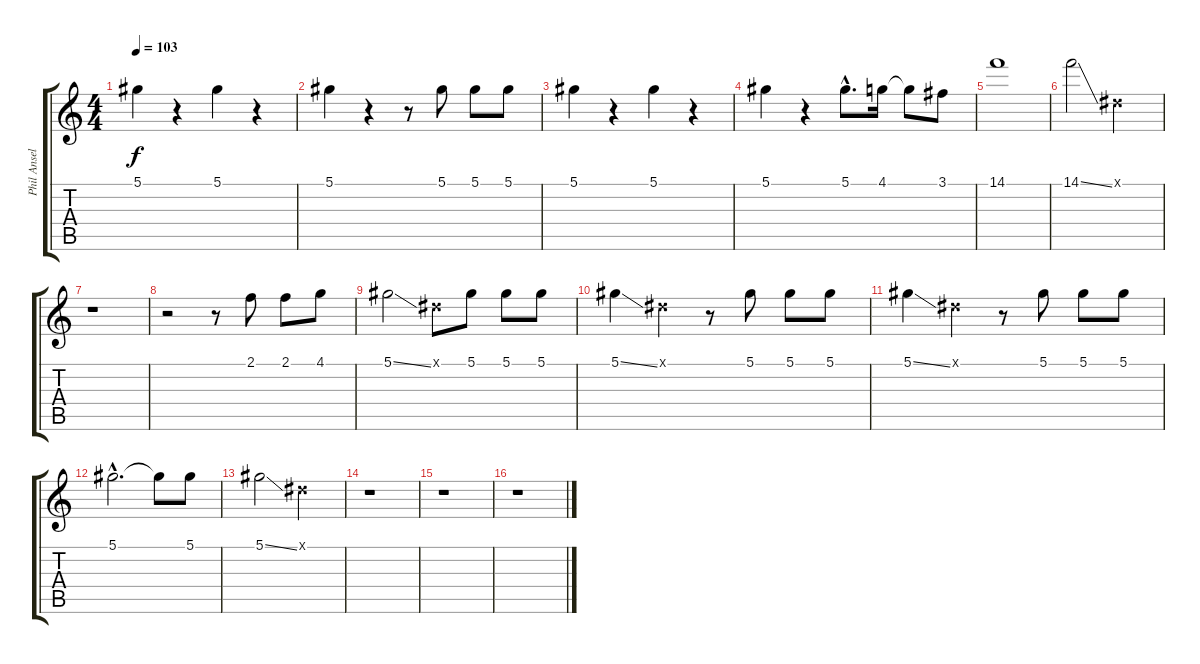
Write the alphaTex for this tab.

\track ("Phil Anselmo" "Phil Ansel") {instrument distortionguitar}
\staff {score tabs}
\tuning (Eb4 Bb3 Gb3 Db3 Ab2 Eb2) {hide}
\ts (4 4)
\tempo 103
\clef g2
\ks c
5.1.4{dy f} r.4 5.1.4 r.4 |
5.1.4 r.4 r.8 5.1.8 5.1.8 5.1.8 |
5.1.4 r.4 5.1.4 r.4 |
5.1.4 r.4 5.1{hac}.8{d} 4.1.16 4.1{t}.8 3.1.8 |
14.1.1 |
14.1{ss}.2 0.1{x}.2 |
r.1 |
r.2 r.8 2.1.8 2.1.8 4.1.8 |
5.1{ss}.2 0.1{x}.8 5.1.8 5.1.8 5.1.8 |
5.1{ss}.4 0.1{x}.4 r.8 5.1.8 5.1.8 5.1.8 |
5.1{ss}.4 0.1{x}.4 r.8 5.1.8 5.1.8 5.1.8 |
5.1{hac}.2{d} 5.1{t}.8 5.1.8 |
5.1{ss}.2 0.1{x}.2 |
r.1 |
r.1 |
r.1
